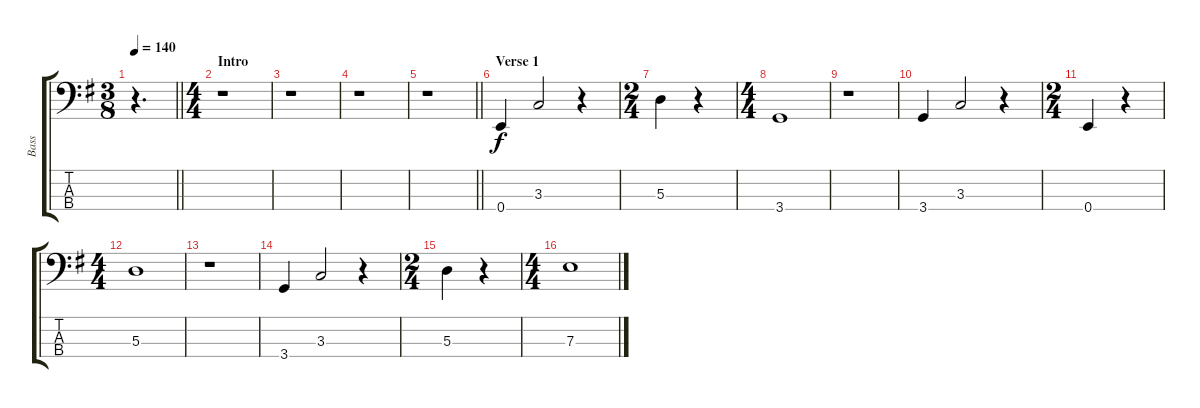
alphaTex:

\track ("Bass" "Bass") {instrument electricbasspick}
\staff {score tabs}
\tuning (G2 D2 A1 E1) {hide}
\ts (3 8)
\tempo 140
\clef f4
\barLineRight lightlight
\ks g
r.4{d dy f instrument electricbasspick} |
\ts (4 4)
\section ("" "Intro")
r.1 |
r.1 |
r.1 |
\barLineRight lightlight
r.1 |
\section ("" "Verse 1")
0.4.4 3.3.2 r.4 |
\ts (2 4)
5.3.4 r.4 |
\ts (4 4)
3.4.1 |
r.1 |
3.4.4 3.3.2 r.4 |
\ts (2 4)
0.4.4 r.4 |
\ts (4 4)
5.3.1 |
r.1 |
3.4.4 3.3.2 r.4 |
\ts (2 4)
5.3.4 r.4 |
\ts (4 4)
7.3.1
